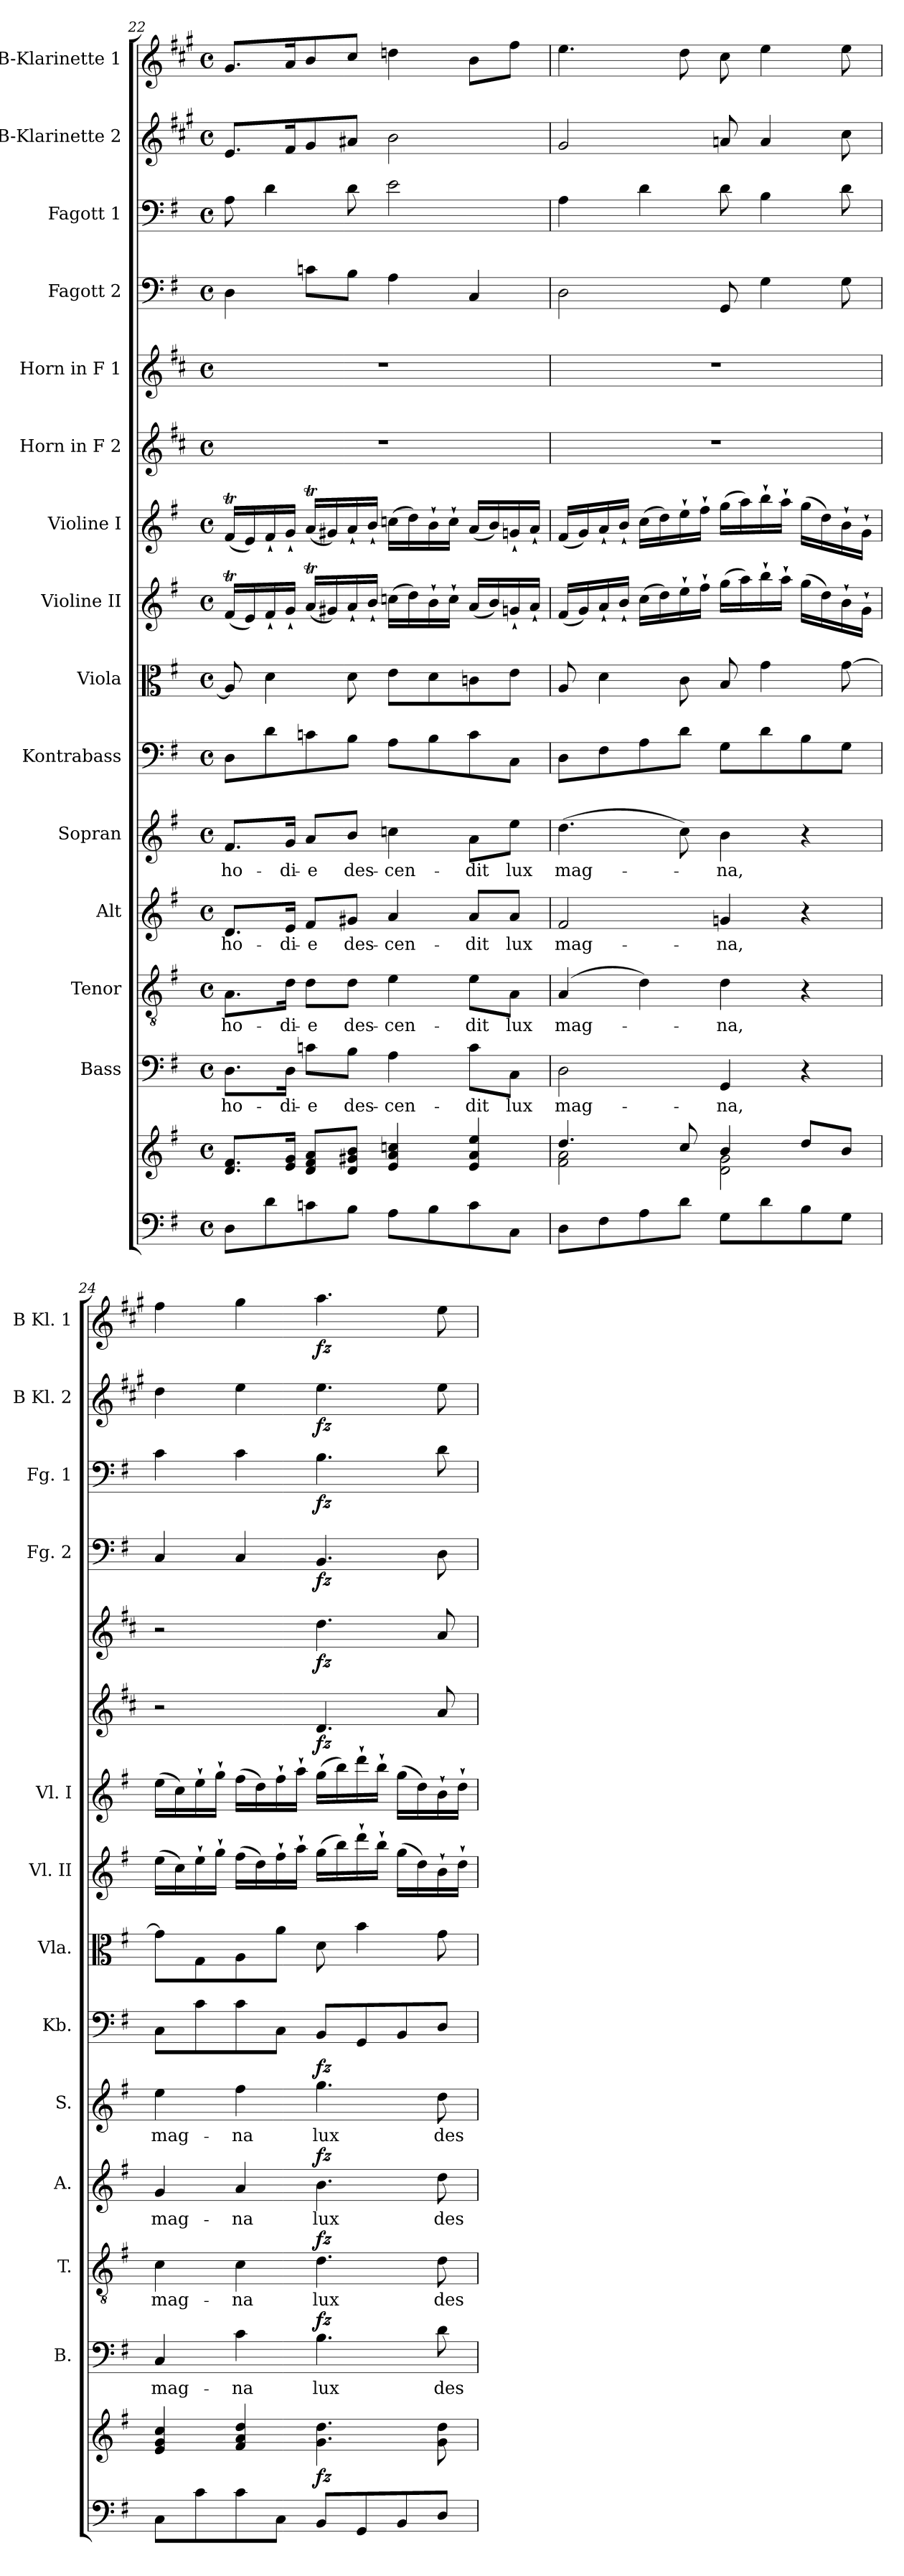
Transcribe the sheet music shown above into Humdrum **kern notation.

**kern	**kern	**dynam	**kern	**text	**dynam	**kern	**text	**dynam	**kern	**text	**dynam	**kern	**text	**dynam	**kern	**kern	**kern	**kern	**kern	**dynam	**kern	**dynam	**kern	**dynam	**kern	**dynam	**kern	**dynam	**kern	**dynam
*part15	*part15	*part15	*part14	*part14	*part14	*part13	*part13	*part13	*part12	*part12	*part12	*part11	*part11	*part11	*part10	*part9	*part8	*part7	*part6	*part6	*part5	*part5	*part4	*part4	*part3	*part3	*part2	*part2	*part1	*part1
*staff16	*staff15	*staff15/16	*staff14	*staff14	*staff14	*staff13	*staff13	*staff13	*staff12	*staff12	*staff12	*staff11	*staff11	*staff11	*staff10	*staff9	*staff8	*staff7	*staff6	*staff6	*staff5	*staff5	*staff4	*staff4	*staff3	*staff3	*staff2	*staff2	*staff1	*staff1
*	*	*	*I"Bass	*	*	*I"Tenor	*	*	*I"Alt	*	*	*I"Sopran	*	*	*I"Kontrabass	*I"Viola	*I"Violine II	*I"Violine I	*I"Horn in F 2	*	*I"Horn in F 1	*	*I"Fagott 2	*	*I"Fagott 1	*	*I"B-Klarinette 2	*	*I"B-Klarinette 1	*
*	*	*	*I'B.	*	*	*I'T.	*	*	*I'A.	*	*	*I'S.	*	*	*I'Kb.	*I'Vla.	*I'Vl. II	*I'Vl. I	*	*	*	*	*I'Fg. 2	*	*I'Fg. 1	*	*I'B Kl. 2	*	*I'B Kl. 1	*
*clefF4	*clefG2	*	*clefF4	*	*	*clefGv2	*	*	*clefG2	*	*	*clefG2	*	*	*clefF4	*clefC3	*clefG2	*clefG2	*clefG2	*	*clefG2	*	*clefF4	*	*clefF4	*	*clefG2	*	*clefG2	*
*	*	*	*	*	*	*	*	*	*	*	*	*	*	*	*ITrd7c12	*	*	*	*ITrd4c7	*	*ITrd4c7	*	*	*	*	*	*ITrd1c2	*	*ITrd1c2	*
*k[f#]	*k[f#]	*	*k[f#]	*	*	*k[f#]	*	*	*k[f#]	*	*	*k[f#]	*	*	*k[f#]	*k[f#]	*k[f#]	*k[f#]	*k[f#]	*	*k[f#]	*	*k[f#]	*	*k[f#]	*	*k[f#]	*	*k[f#]	*
*G:	*G:	*	*G:	*	*	*G:	*	*	*G:	*	*	*G:	*	*	*G:	*G:	*G:	*G:	*G:	*	*G:	*	*G:	*	*G:	*	*G:	*	*G:	*
*M4/4	*M4/4	*	*M4/4	*	*	*M4/4	*	*	*M4/4	*	*	*M4/4	*	*	*M4/4	*M4/4	*M4/4	*M4/4	*M4/4	*	*M4/4	*	*M4/4	*	*M4/4	*	*M4/4	*	*M4/4	*
*met(c)	*met(c)	*	*met(c)	*	*	*met(c)	*	*	*met(c)	*	*	*met(c)	*	*	*met(c)	*met(c)	*met(c)	*met(c)	*met(c)	*	*met(c)	*	*met(c)	*	*met(c)	*	*met(c)	*	*met(c)	*
=22	=22	=22	=22	=22	=22	=22	=22	=22	=22	=22	=22	=22	=22	=22	=22	=22	=22	=22	=22	=22	=22	=22	=22	=22	=22	=22	=22	=22	=22	=22
!	!	!	!	!LO:LY:b	!	!	!LO:LY:b	!	!	!LO:LY:b	!	!	!LO:LY:b	!	!	!	!	!	!	!	!	!	!	!	!	!	!	!	!	!
8D\L	8.d/ 8.f#/L	.	8.D\L	ho-	.	8.A\L	ho-	.	8.d/L	ho-	.	8.f#/L	ho-	.	8DD\L	8A/]	(<16f#t/LL	(<16f#t/LL	1r	.	1r	.	4D\	.	8A\	.	8.d/L	.	8.f#/L	.
.	.	.	.	.	.	.	.	.	.	.	.	.	.	.	.	.	16e/)	16e/)	.	.	.	.	.	.	.	.	.	.	.	.
8d\	.	.	.	.	.	.	.	.	.	.	.	.	.	.	8D\	4d\	16f#`</	16f#`</	.	.	.	.	.	.	4d\	.	.	.	.	.
!	!	!	!	!LO:LY:b	!	!	!LO:LY:b	!	!	!LO:LY:b	!	!	!LO:LY:b	!	!	!	!	!	!	!	!	!	!	!	!	!	!	!	!	!
.	16e/ 16g/Jk	.	16D\Jk	-di-	.	16d\Jk	-di-	.	16e/Jk	-di-	.	16g/Jk	-di-	.	.	.	16g`</JJ	16g`</JJ	.	.	.	.	.	.	.	.	16e/k	.	16g/k	.
!	!	!	!	!LO:LY:b	!	!	!LO:LY:b	!	!	!LO:LY:b	!	!	!LO:LY:b	!	!	!	!	!	!	!	!	!	!	!	!	!	!	!	!	!
8cn\	8d/ 8f#/ 8a/L	.	8cn\L	-e	.	8d\L	-e	.	8f#/L	-e	.	8a/L	-e	.	8Cn\	.	(<16aT/LL	(<16aT/LL	.	.	.	.	8cn\L	.	.	.	8f#/	.	8a/	.
.	.	.	.	.	.	.	.	.	.	.	.	.	.	.	.	.	16g#X/)	16g#X/)	.	.	.	.	.	.	.	.	.	.	.	.
!	!	!	!	!LO:LY:b	!	!	!LO:LY:b	!	!	!LO:LY:b	!	!	!LO:LY:b	!	!	!	!	!	!	!	!	!	!	!	!	!	!	!	!	!
8B\J	8d/ 8g#X/ 8b/J	.	8B\J	des-	.	8d\J	des-	.	8g#X/J	des-	.	8b/J	des-	.	8BB\J	8d\	16a`</	16a`</	.	.	.	.	8B\J	.	8d\	.	8g#X/J	.	8b/J	.
.	.	.	.	.	.	.	.	.	.	.	.	.	.	.	.	.	16b`</JJ	16b`</JJ	.	.	.	.	.	.	.	.	.	.	.	.
!	!	!	!	!LO:LY:b	!	!	!LO:LY:b	!	!	!LO:LY:b	!	!	!LO:LY:b	!	!	!	!	!	!	!	!	!	!	!	!	!	!	!	!	!
8A\L	4e/ 4a/ 4ccn/	.	4A\	-cen-	.	4e\	-cen-	.	4a/	-cen-	.	4ccn\	-cen-	.	8AA\L	8e\L	(>16ccn\LL	(>16ccn\LL	.	.	.	.	4A\	.	2e\	.	2a\	.	4ccn\	.
.	.	.	.	.	.	.	.	.	.	.	.	.	.	.	.	.	16dd\)	16dd\)	.	.	.	.	.	.	.	.	.	.	.	.
8B\	.	.	.	.	.	.	.	.	.	.	.	.	.	.	8BB\	8d\	16b`>\	16b`>\	.	.	.	.	.	.	.	.	.	.	.	.
.	.	.	.	.	.	.	.	.	.	.	.	.	.	.	.	.	16cc`>\JJ	16cc`>\JJ	.	.	.	.	.	.	.	.	.	.	.	.
!	!	!	!	!LO:LY:b	!	!	!LO:LY:b	!	!	!LO:LY:b	!	!	!LO:LY:b	!	!	!	!	!	!	!	!	!	!	!	!	!	!	!	!	!
8c\	4e/ 4a/ 4ee/	.	8c\L	-dit	.	8e\L	-dit	.	8a/L	-dit	.	8a\L	-dit	.	8C\	8cn\	(<16a/LL	(<16a/LL	.	.	.	.	4C/	.	.	.	.	.	8a\L	.
.	.	.	.	.	.	.	.	.	.	.	.	.	.	.	.	.	16b/)	16b/)	.	.	.	.	.	.	.	.	.	.	.	.
!	!	!	!	!LO:LY:b	!	!	!LO:LY:b	!	!	!LO:LY:b	!	!	!LO:LY:b	!	!	!	!	!	!	!	!	!	!	!	!	!	!	!	!	!
8C\J	.	.	8C\J	lux	.	8A\J	lux	.	8a/J	lux	.	8ee\J	lux	.	8CC\J	8e\J	16gn`</	16gn`</	.	.	.	.	.	.	.	.	.	.	8ee\J	.
.	.	.	.	.	.	.	.	.	.	.	.	.	.	.	.	.	16a`</JJ	16a`</JJ	.	.	.	.	.	.	.	.	.	.	.	.
=23	=23	=23	=23	=23	=23	=23	=23	=23	=23	=23	=23	=23	=23	=23	=23	=23	=23	=23	=23	=23	=23	=23	=23	=23	=23	=23	=23	=23	=23	=23
*	*^	*	*	*	*	*	*	*	*	*	*	*	*	*	*	*	*	*	*	*	*	*	*	*	*	*	*	*	*	*
!	!	!	!	!	!LO:LY:b	!	!	!LO:LY:b	!	!	!LO:LY:b	!	!	!LO:LY:b	!	!	!	!	!	!	!	!	!	!	!	!	!	!	!	!	!
8D\L	4.dd/	2f#\ 2a\	.	2D\	mag-	.	(4A/	mag-	.	2f#/	mag-	.	(>4.dd\	mag-	.	8DD\L	8A/	(<16f#/LL	(<16f#/LL	1r	.	1r	.	2D\	.	4A\	.	2f#/	.	4.dd\	.
.	.	.	.	.	.	.	.	.	.	.	.	.	.	.	.	.	.	16g/)	16g/)	.	.	.	.	.	.	.	.	.	.	.	.
8F#\	.	.	.	.	.	.	.	.	.	.	.	.	.	.	.	8FF#\	4d\	16a`</	16a`</	.	.	.	.	.	.	.	.	.	.	.	.
.	.	.	.	.	.	.	.	.	.	.	.	.	.	.	.	.	.	16b`</JJ	16b`</JJ	.	.	.	.	.	.	.	.	.	.	.	.
8A\	.	.	.	.	.	.	4d\)	.	.	.	.	.	.	.	.	8AA\	.	(>16cc\LL	(>16cc\LL	.	.	.	.	.	.	4d\	.	.	.	.	.
.	.	.	.	.	.	.	.	.	.	.	.	.	.	.	.	.	.	16dd\)	16dd\)	.	.	.	.	.	.	.	.	.	.	.	.
8d\J	8cc/	.	.	.	.	.	.	.	.	.	.	.	8cc\)	.	.	8D\J	8c\	16ee`>\	16ee`>\	.	.	.	.	.	.	.	.	.	.	8cc\	.
.	.	.	.	.	.	.	.	.	.	.	.	.	.	.	.	.	.	16ff#`>\JJ	16ff#`>\JJ	.	.	.	.	.	.	.	.	.	.	.	.
!	!	!	!	!	!LO:LY:b	!	!	!LO:LY:b	!	!	!LO:LY:b	!	!	!LO:LY:b	!	!	!	!	!	!	!	!	!	!	!	!	!	!	!	!	!
8G\L	4b/	2d\ 2g\	.	4GG/	-na,	.	4d\	-na,	.	4gn/	-na,	.	4b\	-na,	.	8GG\L	8B/	(>16gg\LL	(>16gg\LL	.	.	.	.	8GG/	.	8d\	.	8gn/	.	8b\	.
.	.	.	.	.	.	.	.	.	.	.	.	.	.	.	.	.	.	16aa\)	16aa\)	.	.	.	.	.	.	.	.	.	.	.	.
8d\	.	.	.	.	.	.	.	.	.	.	.	.	.	.	.	8D\	4g\	16bb`>\	16bb`>\	.	.	.	.	4G\	.	4B\	.	4g/	.	4dd\	.
.	.	.	.	.	.	.	.	.	.	.	.	.	.	.	.	.	.	16aa`>\JJ	16aa`>\JJ	.	.	.	.	.	.	.	.	.	.	.	.
8B\	8dd/L	.	.	4r	.	.	4r	.	.	4r	.	.	4r	.	.	8BB\	.	(>16gg\LL	(>16gg\LL	.	.	.	.	.	.	.	.	.	.	.	.
.	.	.	.	.	.	.	.	.	.	.	.	.	.	.	.	.	.	16dd\)	16dd\)	.	.	.	.	.	.	.	.	.	.	.	.
8G\J	8b/J	.	.	.	.	.	.	.	.	.	.	.	.	.	.	8GG\J	[8g\	16b`>\	16b`>\	.	.	.	.	8G\	.	8d\	.	8b\	.	8dd\	.
.	.	.	.	.	.	.	.	.	.	.	.	.	.	.	.	.	.	16g`>\JJ	16g`>\JJ	.	.	.	.	.	.	.	.	.	.	.	.
*	*v	*v	*	*	*	*	*	*	*	*	*	*	*	*	*	*	*	*	*	*	*	*	*	*	*	*	*	*	*	*	*
!!LO:PB:g=z
=24	=24	=24	=24	=24	=24	=24	=24	=24	=24	=24	=24	=24	=24	=24	=24	=24	=24	=24	=24	=24	=24	=24	=24	=24	=24	=24	=24	=24	=24	=24
!	!	!	!	!LO:LY:b	!	!	!LO:LY:b	!	!	!LO:LY:b	!	!	!LO:LY:b	!	!	!	!	!	!	!	!	!	!	!	!	!	!	!	!	!
8C\L	4e/ 4g/ 4cc/	.	4C/	mag-	.	4c\	mag-	.	4g/	mag-	.	4ee\	mag-	.	8CC\L	8g\L]	(>16ee\LL	(>16ee\LL	2r	.	2r	.	4C/	.	4c\	.	4cc\	.	4ee\	.
.	.	.	.	.	.	.	.	.	.	.	.	.	.	.	.	.	16cc\)	16cc\)	.	.	.	.	.	.	.	.	.	.	.	.
8c\	.	.	.	.	.	.	.	.	.	.	.	.	.	.	8C\	8G\	16ee`>\	16ee`>\	.	.	.	.	.	.	.	.	.	.	.	.
.	.	.	.	.	.	.	.	.	.	.	.	.	.	.	.	.	16gg`>\JJ	16gg`>\JJ	.	.	.	.	.	.	.	.	.	.	.	.
!	!	!	!	!LO:LY:b	!	!	!LO:LY:b	!	!	!LO:LY:b	!	!	!LO:LY:b	!	!	!	!	!	!	!	!	!	!	!	!	!	!	!	!	!
8c\	4f#/ 4a/ 4dd/	.	4c\	-na	.	4c\	-na	.	4a/	-na	.	4ff#\	-na	.	8C\	8A\	(>16ff#\LL	(>16ff#\LL	.	.	.	.	4C/	.	4c\	.	4dd\	.	4ff#\	.
.	.	.	.	.	.	.	.	.	.	.	.	.	.	.	.	.	16dd\)	16dd\)	.	.	.	.	.	.	.	.	.	.	.	.
8C\J	.	.	.	.	.	.	.	.	.	.	.	.	.	.	8CC\J	8a\J	16ff#`>\	16ff#`>\	.	.	.	.	.	.	.	.	.	.	.	.
.	.	.	.	.	.	.	.	.	.	.	.	.	.	.	.	.	16aa`>\JJ	16aa`>\JJ	.	.	.	.	.	.	.	.	.	.	.	.
!	!	!LO:DY:b	!	!LO:LY:b	!LO:DY:a	!	!LO:LY:b	!LO:DY:a	!	!LO:LY:b	!LO:DY:a	!	!LO:LY:b	!LO:DY:a	!	!	!	!	!	!LO:DY:b	!	!LO:DY:b	!	!LO:DY:b	!	!LO:DY:b	!	!LO:DY:b	!	!LO:DY:b
8BB/L	4.g\ 4.dd\	fz	4.B\	lux	fz	4.d\	lux	fz	4.b\	lux	fz	4.gg\	lux	fz	8BBB/L	8d\	(>16gg\LL	(>16gg\LL	4.G/	fz	4.g\	fz	4.BB/	fz	4.B\	fz	4.dd\	fz	4.gg\	fz
.	.	.	.	.	.	.	.	.	.	.	.	.	.	.	.	.	16bb\)	16bb\)	.	.	.	.	.	.	.	.	.	.	.	.
8GG/	.	.	.	.	.	.	.	.	.	.	.	.	.	.	8GGG/	4b\	16ddd`>\	16ddd`>\	.	.	.	.	.	.	.	.	.	.	.	.
.	.	.	.	.	.	.	.	.	.	.	.	.	.	.	.	.	16bb`>\JJ	16bb`>\JJ	.	.	.	.	.	.	.	.	.	.	.	.
8BB/	.	.	.	.	.	.	.	.	.	.	.	.	.	.	8BBB/	.	(>16gg\LL	(>16gg\LL	.	.	.	.	.	.	.	.	.	.	.	.
.	.	.	.	.	.	.	.	.	.	.	.	.	.	.	.	.	16dd\)	16dd\)	.	.	.	.	.	.	.	.	.	.	.	.
!	!	!	!	!LO:LY:b	!	!	!LO:LY:b	!	!	!LO:LY:b	!	!	!LO:LY:b	!	!	!	!	!	!	!	!	!	!	!	!	!	!	!	!	!
8D/J	8g\ 8dd\	.	8d\	des-	.	8d\	des-	.	8dd\	des-	.	8dd\	des-	.	8DD/J	8g\	16b`>\	16b`>\	8d/	.	8d/	.	8D\	.	8d\	.	8dd\	.	8dd\	.
.	.	.	.	.	.	.	.	.	.	.	.	.	.	.	.	.	16dd`>\JJ	16dd`>\JJ	.	.	.	.	.	.	.	.	.	.	.	.
=	=	=	=	=	=	=	=	=	=	=	=	=	=	=	=	=	=	=	=	=	=	=	=	=	=	=	=	=	=	=
*-	*-	*-	*-	*-	*-	*-	*-	*-	*-	*-	*-	*-	*-	*-	*-	*-	*-	*-	*-	*-	*-	*-	*-	*-	*-	*-	*-	*-	*-	*-
